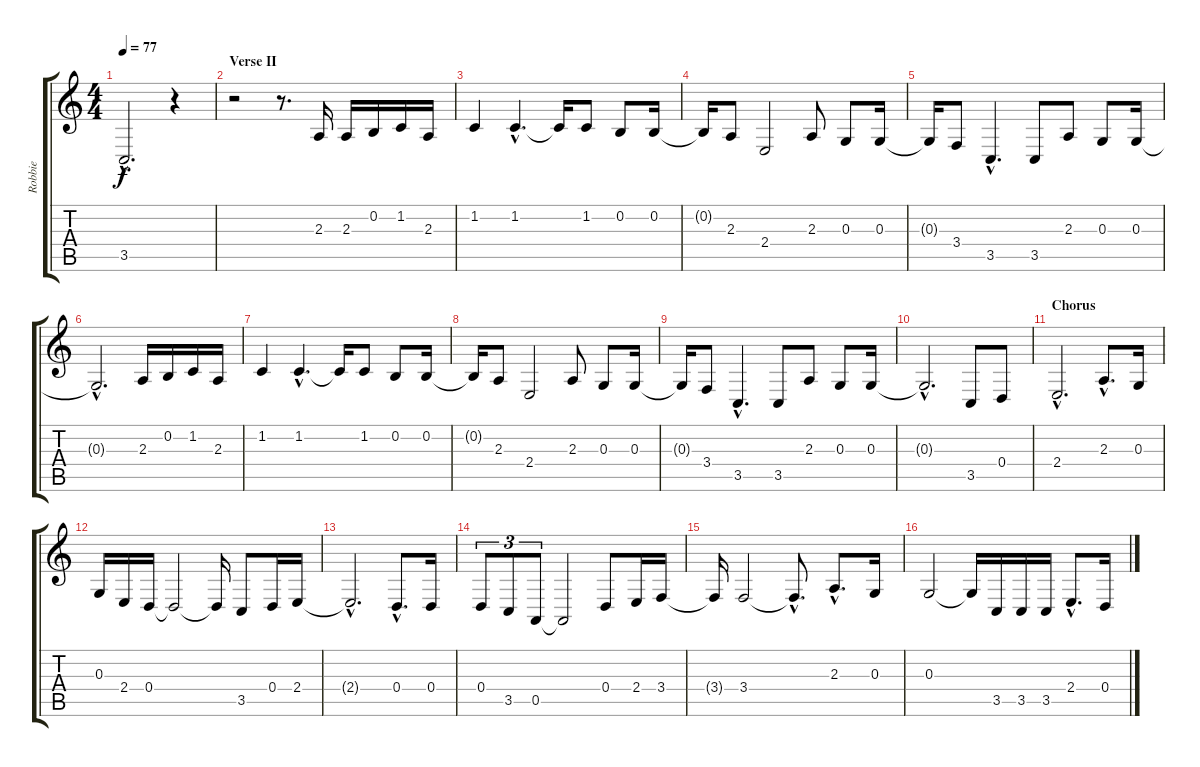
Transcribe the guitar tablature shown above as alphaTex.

\track ("Robbie" "Robbie") {instrument violin}
\staff {score tabs}
\tuning (E4 B3 G3 D3 A2 E2) {hide}
\ts (4 4)
\tempo 77
\clef g2
\ks c
3.5{hac}.2{d dy f} r.4 |
\section ("" "Verse II")
r.2 r.8{d} 2.3.16 2.3.16 0.2.16 1.2.16 2.3.16 |
1.2.4 1.2{hac}.4{d} 1.2{t}.16 1.2.8 0.2.8 0.2.16 |
0.2{t}.16 2.3.8 2.4.2 2.3.8 0.3.8 0.3.16 |
0.3{t}.16 3.4.8 3.5{hac}.4{d} 3.5.8 2.3.8 0.3.8 0.3.16 |
0.3{hac t}.2{d} 2.3.16 0.2.16 1.2.16 2.3.16 |
1.2.4 1.2{hac}.4{d} 1.2{t}.16 1.2.8 0.2.8 0.2.16 |
0.2{t}.16 2.3.8 2.4.2 2.3.8 0.3.8 0.3.16 |
0.3{t}.16 3.4.8 3.5{hac}.4{d} 3.5.8 2.3.8 0.3.8 0.3.16 |
0.3{hac t}.2{d} 3.5.8 0.4.8 |
\section ("" "Chorus")
2.4{hac}.2{d} 2.3{hac}.8{d} 0.3.16 |
0.3.16 2.4.16 0.4.16 0.4{t}.2 0.4{t}.16 3.5.8 0.4.16 2.4.16 |
2.4{hac t}.2{d} 0.4{hac}.8{d} 0.4.16 |
0.4.8{tu (3 2)} 3.5.8{tu (3 2)} 0.5.8{tu (3 2)} 0.5{t}.2 0.4.8 2.4.16 3.4.16 |
3.4{t}.16 3.4.2 3.4{hac t}.8{d} 2.3{hac}.8{d} 0.3.16 |
0.3.2 0.3{t}.16 3.5.16 3.5.16 3.5.16 2.4{hac}.8{d} 0.4.16
